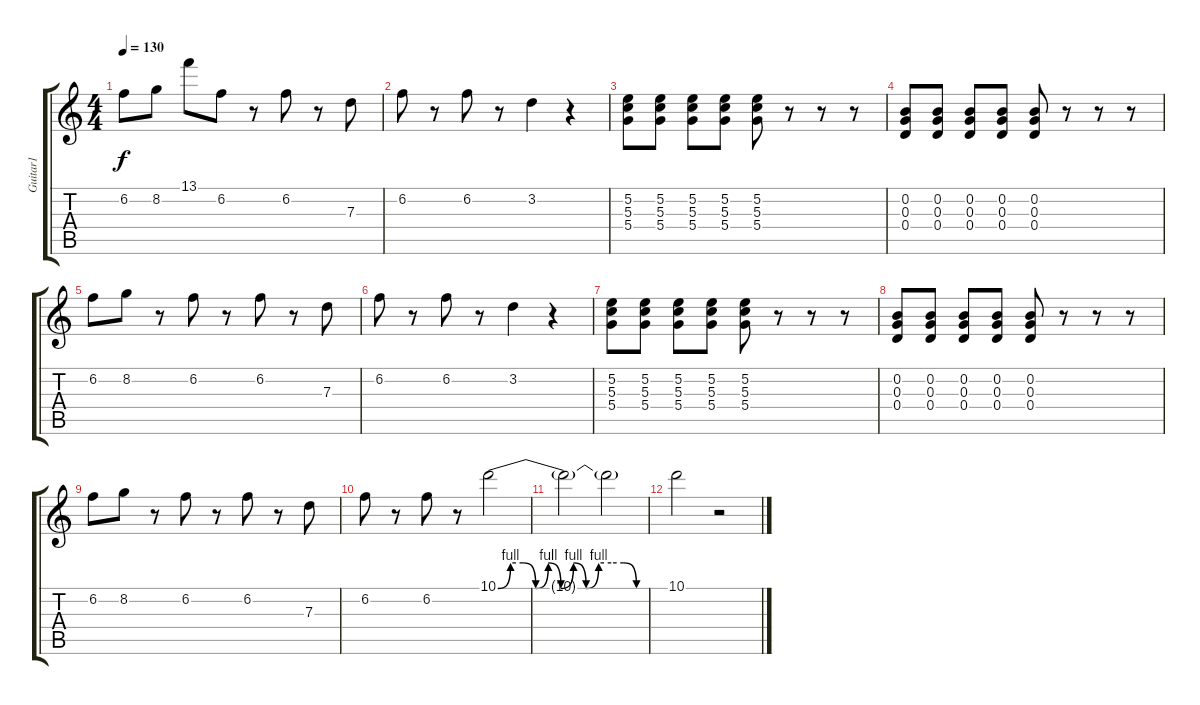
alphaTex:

\track ("Guitar1" "Guitar1") {instrument distortionguitar}
\staff {score tabs}
\tuning (E4 B3 G3 D3 A2 E2) {hide}
\ts (4 4)
\tempo 130
\clef g2
\ks c
6.2.8{dy f} 8.2.8 13.1.8 6.2.8 r.8 6.2.8 r.8 7.3.8 |
6.2.8 r.8 6.2.8 r.8 3.2.4 r.4 |
(5.2 5.3 5.4).8 (5.2 5.3 5.4).8 (5.2 5.3 5.4).8 (5.2 5.3 5.4).8 (5.2 5.3 5.4).8 r.8 r.8 r.8 |
(0.2 0.3 0.4).8 (0.2 0.3 0.4).8 (0.2 0.3 0.4).8 (0.2 0.3 0.4).8 (0.2 0.3 0.4).8 r.8 r.8 r.8 |
6.2.8 8.2.8 r.8 6.2.8 r.8 6.2.8 r.8 7.3.8 |
6.2.8 r.8 6.2.8 r.8 3.2.4 r.4 |
(5.2 5.3 5.4).8 (5.2 5.3 5.4).8 (5.2 5.3 5.4).8 (5.2 5.3 5.4).8 (5.2 5.3 5.4).8 r.8 r.8 r.8 |
(0.2 0.3 0.4).8 (0.2 0.3 0.4).8 (0.2 0.3 0.4).8 (0.2 0.3 0.4).8 (0.2 0.3 0.4).8 r.8 r.8 r.8 |
6.2.8 8.2.8 r.8 6.2.8 r.8 6.2.8 r.8 7.3.8 |
6.2.8 r.8 6.2.8 r.8 10.1{be (custom 0 0 5 4 10 4 15 0 20 4 25 0 30 4 35 0 40 4 45 4 50 4 55 0 60 0)}.2 |
10.1{t}.2 10.1{t}.2 |
10.1.2 r.2
